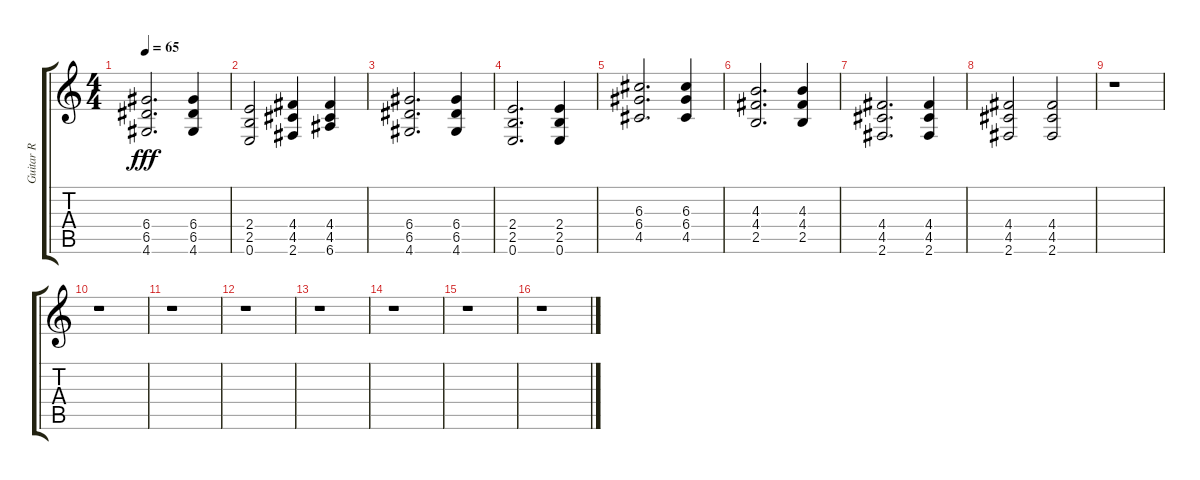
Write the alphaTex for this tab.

\track ("Guitar R" "Guitar R") {instrument distortionguitar}
\staff {score tabs}
\tuning (E4 B3 G3 D3 A2 E2) {hide}
\ts (4 4)
\tempo 65
\clef g2
\ks c
(6.4 6.5 4.6).2{d dy fff} (6.4 6.5 4.6).4 |
(2.4 2.5 0.6).2 (4.4 4.5 2.6).4 (4.4 4.5 6.6).4 |
(6.4 6.5 4.6).2{d} (6.4 6.5 4.6).4 |
(2.4 2.5 0.6).2{d} (2.4 2.5 0.6).4 |
(6.3 6.4 4.5).2{d} (6.3 6.4 4.5).4 |
(4.3 4.4 2.5).2{d} (4.3 4.4 2.5).4 |
(4.4 4.5 2.6).2{d} (4.4 4.5 2.6).4 |
(4.4 4.5 2.6).2 (4.4 4.5 2.6).2 |
r.1 |
r.1 |
r.1 |
r.1 |
r.1 |
r.1 |
r.1 |
r.1
